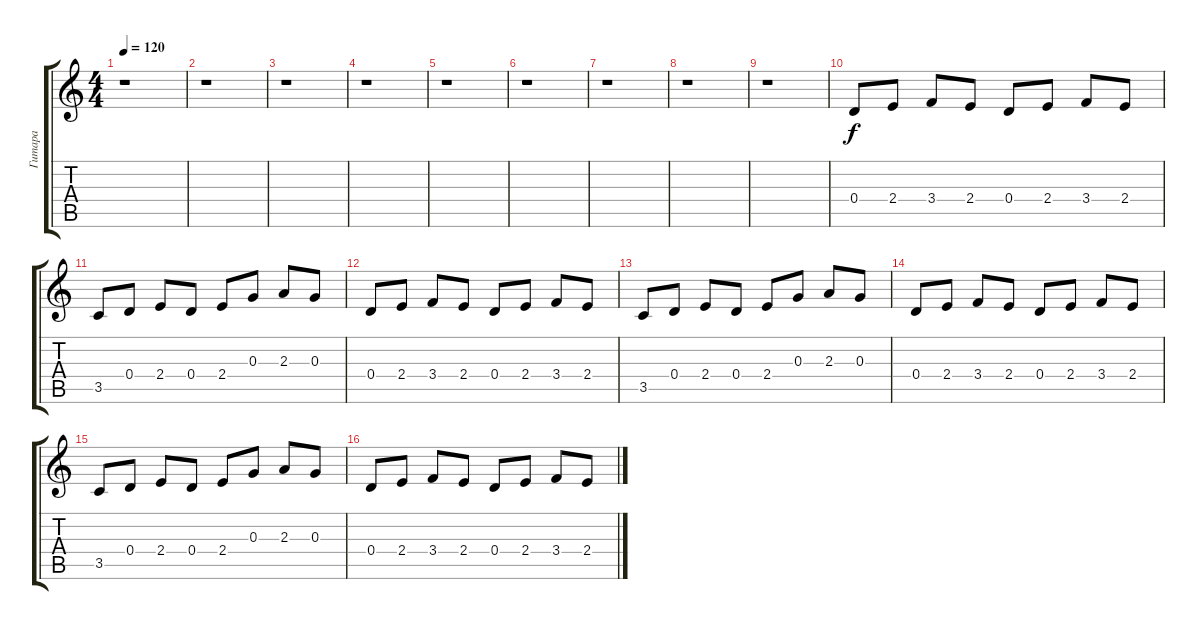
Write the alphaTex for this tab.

\track ("Гитара" "Гитара") {instrument acousticguitarsteel}
\staff {score tabs}
\tuning (E4 B3 G3 D3 A2 E2) {hide}
\ts (4 4)
\tempo 120
\clef g2
\ks c
r.1{dy f} |
r.1 |
r.1 |
r.1 |
r.1 |
r.1 |
r.1 |
r.1 |
r.1 |
0.4.8 2.4.8 3.4.8 2.4.8 0.4.8 2.4.8 3.4.8 2.4.8 |
3.5.8 0.4.8 2.4.8 0.4.8 2.4.8 0.3.8 2.3.8 0.3.8 |
0.4.8 2.4.8 3.4.8 2.4.8 0.4.8 2.4.8 3.4.8 2.4.8 |
3.5.8 0.4.8 2.4.8 0.4.8 2.4.8 0.3.8 2.3.8 0.3.8 |
0.4.8 2.4.8 3.4.8 2.4.8 0.4.8 2.4.8 3.4.8 2.4.8 |
3.5.8 0.4.8 2.4.8 0.4.8 2.4.8 0.3.8 2.3.8 0.3.8 |
0.4.8 2.4.8 3.4.8 2.4.8 0.4.8 2.4.8 3.4.8 2.4.8
